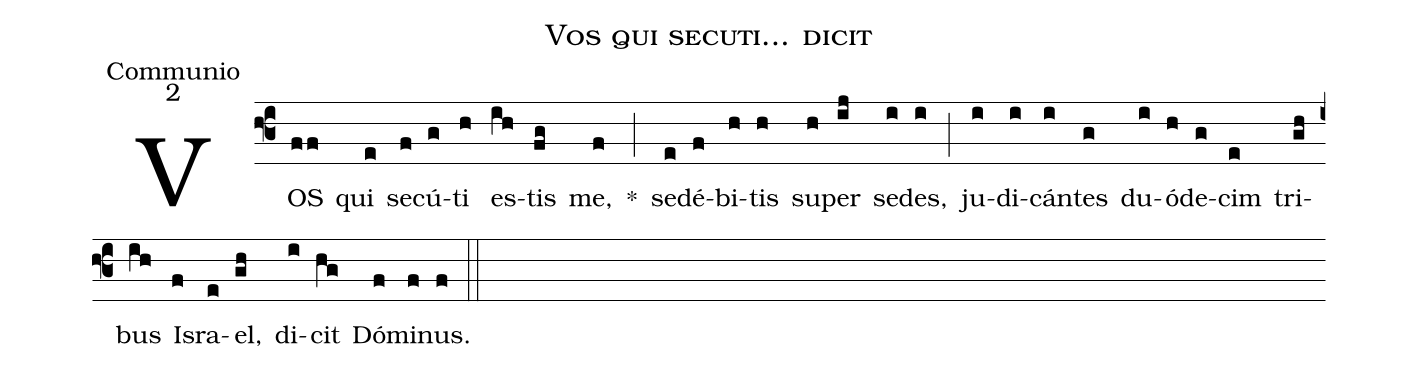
name:Vos qui secuti... dicit;
office-part:Communio;
mode:2;
%%
(f3) VOS(ff) qui(e) se(f)cú(g)ti(h) es(ih)tis(fg) me,(f) *(;) se(e)dé(f)bi(h)tis(h) su(h)per(ij) se(i)des,(i) (;) ju(i)di(i)cán(i)tes(g) du(i)ó(h)de(g)cim(e) tri(gh)bus(ih) Is(f)ra(e)el,(gh) di(i)cit(hg) Dó(f)mi(f)nus.(f) (::)
